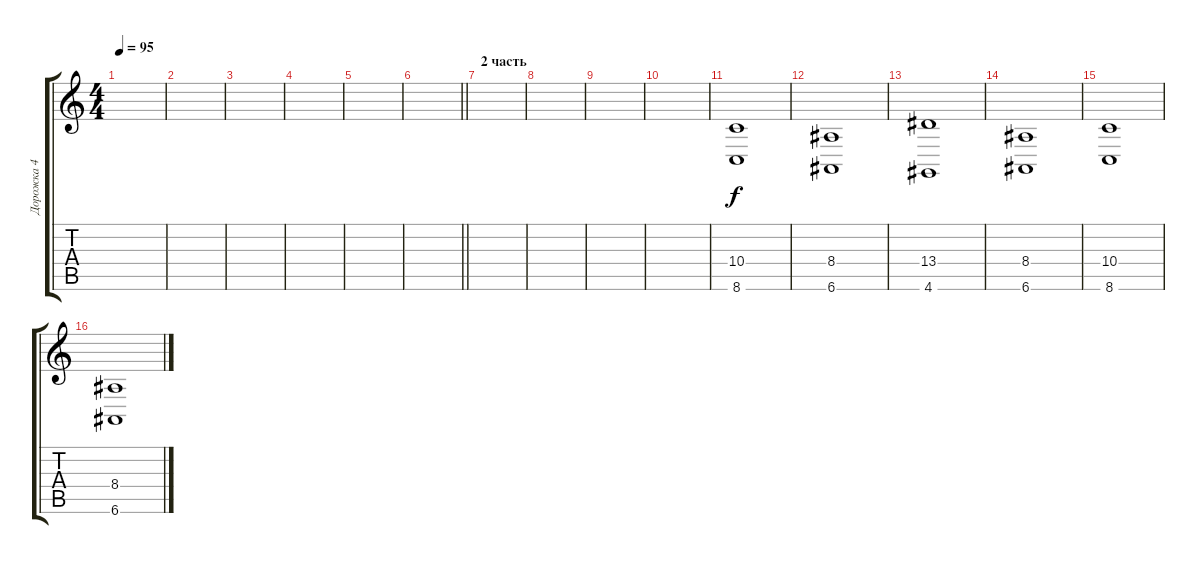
\track ("Дорожка 4" "Дорожка 4") {instrument stringensemble1}
\staff {score tabs}
\tuning (E4 B3 G3 D3 A2 E2) {hide}
\ts (4 4)
\tempo 95
\clef g2
\ks c
|
|
|
|
|
\barLineRight lightlight
|
\section ("" "2 часть")
|
|
|
|
(10.4 8.6).1{volume 12 instrument synthstrings2} |
(8.4 6.6).1 |
(13.4 4.6).1 |
(8.4 6.6).1 |
(10.4 8.6).1 |
(8.4 6.6).1
